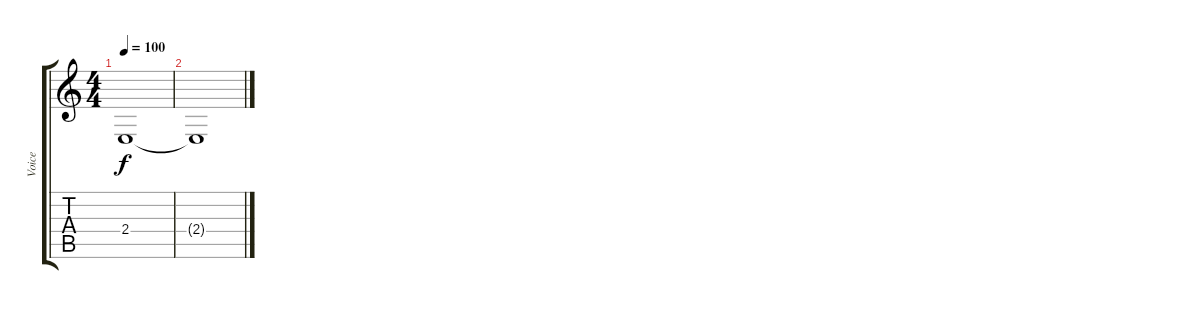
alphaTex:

\track ("Voice" "Voice") {instrument tenorsax}
\staff {score tabs}
\tuning (E4 B3 G3 D3 A2 E2) {hide}
\ts (4 4)
\tempo 100
\clef g2
\ks c
2.4.1{dy f volume 0} |
2.4{t}.1
